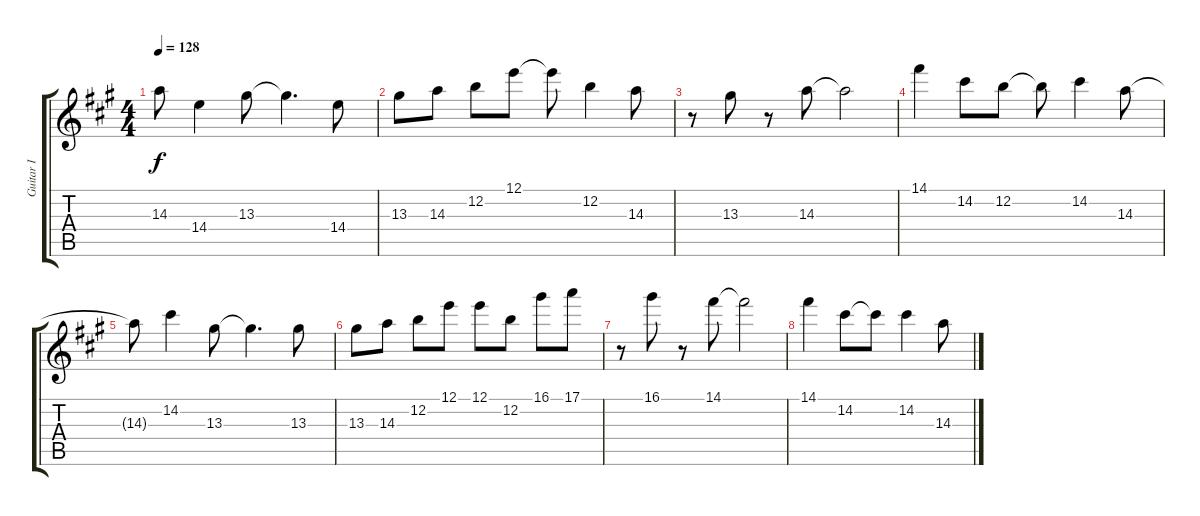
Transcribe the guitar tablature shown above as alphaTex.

\track ("Guitar I" "Guitar I") {instrument electricguitarclean}
\staff {score tabs}
\tuning (E4 B3 G3 D3 A2 E2) {hide}
\ts (4 4)
\tempo 128
\clef g2
\ks a
14.3{t}.8{dy f} 14.4.4 13.3.8 13.3{t}.4{d} 14.4.8 |
13.3.8 14.3.8 12.2.8 12.1.8 12.1{t}.8 12.2.4 14.3.8 |
r.8 13.3.8 r.8 14.3.8 14.3{t}.2 |
14.1.4 14.2.8 12.2.8 12.2{t}.8 14.2.4 14.3.8 |
14.3{t}.8 14.2.4 13.3.8 13.3{t}.4{d} 13.3.8 |
13.3.8 14.3.8 12.2.8 12.1.8 12.1.8 12.2.8 16.1.8 17.1.8 |
r.8 16.1.8 r.8 14.1.8 14.1{t}.2 |
14.1.4 14.2.8 14.2{t}.8 14.2.4 14.3.8
